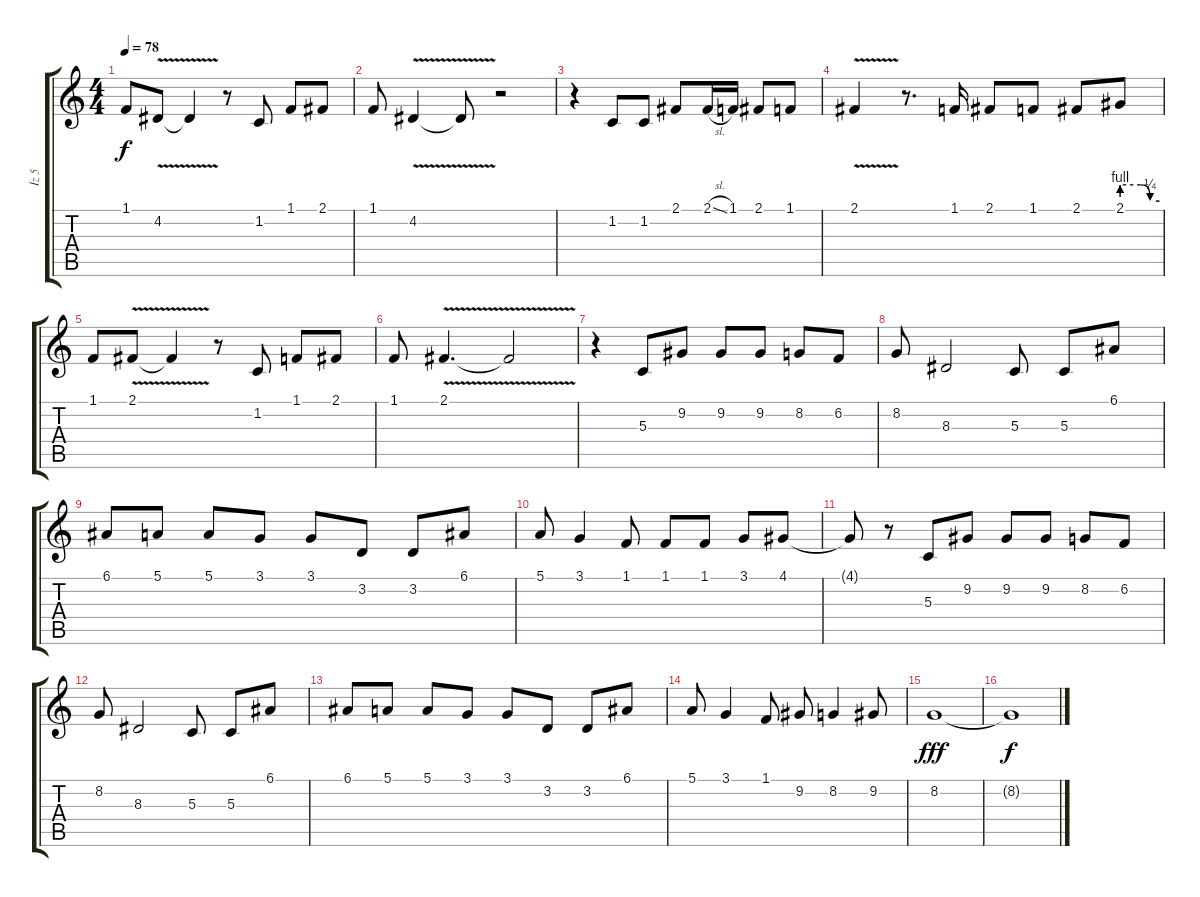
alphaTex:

\track ("İz 5" "İz 5") {instrument cello}
\staff {score tabs}
\tuning (E4 B3 G3 D3 A2 E2) {hide}
\ts (4 4)
\tempo 78
\clef g2
\ks c
1.1.8{dy f} 4.2{v}.8 4.2{t}.4 r.8 1.2.8 1.1.8 2.1.8 |
1.1.8 4.2{v}.4 4.2{t}.8 r.2 |
r.4 1.2.8 1.2.8 2.1.8 2.1{sl}.16 1.1.16 2.1.8 1.1.8 |
2.1{v}.4 r.8{d} 1.1.16 2.1.8 1.1.8 2.1.8 2.1{be (custom 0 4 30 4 45 1 60 1)}.8 |
1.1.8 2.1{v}.8 2.1{t}.4 r.8 1.2.8 1.1.8 2.1.8 |
1.1.8 2.1{v}.4{d} 2.1{t}.2 |
r.4 5.3.8 9.2.8 9.2.8 9.2.8 8.2.8 6.2.8 |
8.2.8 8.3.2 5.3.8 5.3.8 6.1.8 |
6.1.8 5.1.8 5.1.8 3.1.8 3.1.8 3.2.8 3.2.8 6.1.8 |
5.1.8 3.1.4 1.1.8 1.1.8 1.1.8 3.1.8 4.1.8 |
4.1{t}.8 r.8 5.3.8 9.2.8 9.2.8 9.2.8 8.2.8 6.2.8 |
8.2.8 8.3.2 5.3.8 5.3.8 6.1.8 |
6.1.8 5.1.8 5.1.8 3.1.8 3.1.8 3.2.8 3.2.8 6.1.8 |
5.1.8 3.1.4 1.1.8 9.2.8 8.2.4 9.2.8 |
8.2.1{dy fff volume 4} |
8.2{t}.1{dy f}
